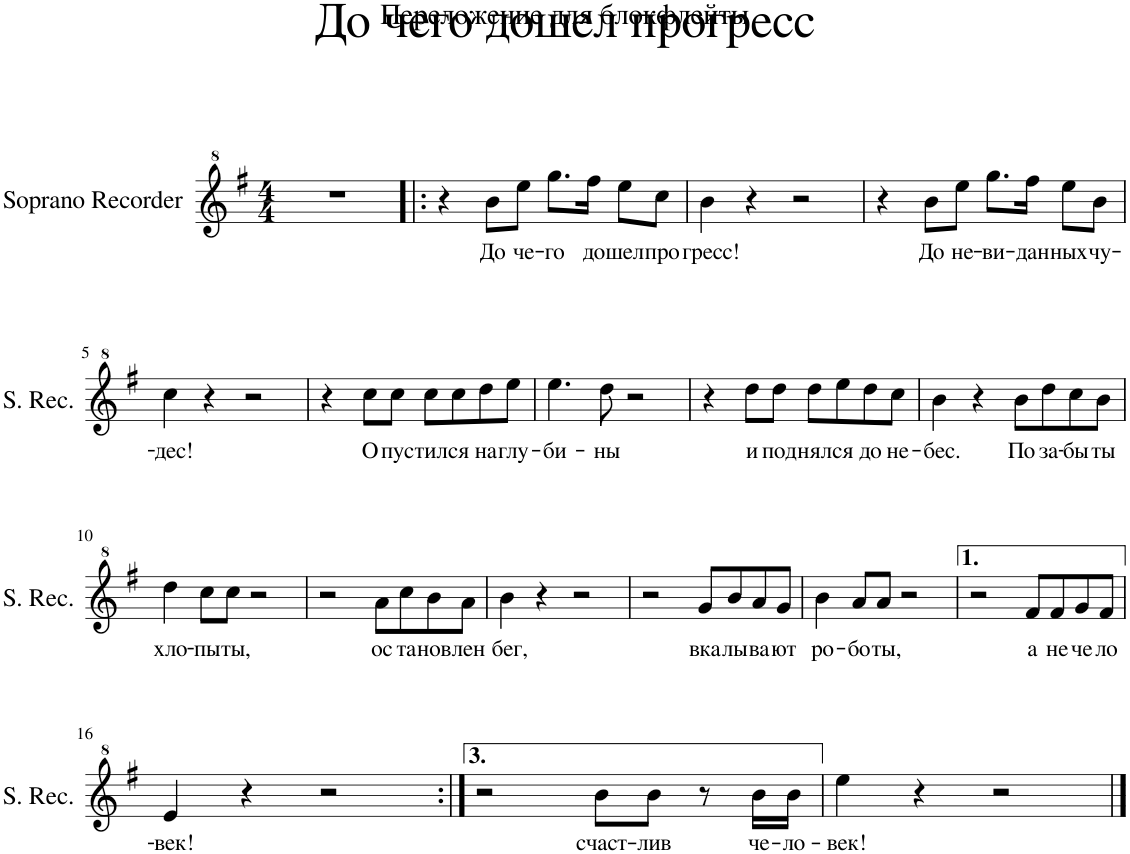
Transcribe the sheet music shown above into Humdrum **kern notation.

**kern	**text
*part1	*part1
*staff1	*staff1
*I"Soprano Recorder	*
*I'S. Rec.	*
*clefG^2	*
*k[f#]	*
*M4/4	*
=1	=1
1r	.
=2!|:	=2!|:
4r	.
!	!LO:LY:b
8bb\L	До
!	!LO:LY:b
8eee\J	че-
!	!LO:LY:b
8.ggg\L	-го
!	!LO:LY:b
16fff#\Jk	до-
!	!LO:LY:b
8eee\L	-шел
!	!LO:LY:b
8ccc\J	про-
=3	=3
!	!LO:LY:b
4bb\	-гресс!
4r	.
2r	.
=4	=4
4r	.
!	!LO:LY:b
8bb\L	До
!	!LO:LY:b
8eee\J	не-
!	!LO:LY:b
8.ggg\L	-ви-
!	!LO:LY:b
16fff#\Jk	-дан-
!	!LO:LY:b
8eee\L	-ных
!	!LO:LY:b
8bb\J	чу-
!!LO:LB:g=z
=5	=5
!	!LO:LY:b
4ccc\	-дес!
4r	.
2r	.
=6	=6
4r	.
!	!LO:LY:b
8ccc\L	О-
!	!LO:LY:b
8ccc\J	-пус-
!	!LO:LY:b
8ccc\L	-тил-
!	!LO:LY:b
8ccc\	-ся
!	!LO:LY:b
8ddd\	на
!	!LO:LY:b
8eee\J	глу-
=7	=7
!	!LO:LY:b
4.eee\	-би-
!	!LO:LY:b
8ddd\	-ны
2r	.
=8	=8
4r	.
!	!LO:LY:b
8ddd\L	и
!	!LO:LY:b
8ddd\J	под-
!	!LO:LY:b
8ddd\L	-нял-
!	!LO:LY:b
8eee\	-ся
!	!LO:LY:b
8ddd\	до
!	!LO:LY:b
8ccc\J	не-
=9	=9
!	!LO:LY:b
4bb\	-бес.
4r	.
!	!LO:LY:b
8bb\L	По-
!	!LO:LY:b
8ddd\	-за-
!	!LO:LY:b
8ccc\	-бы-
!	!LO:LY:b
8bb\J	-ты
!!LO:LB:g=z
=10	=10
!	!LO:LY:b
4ddd\	хло-
!	!LO:LY:b
8ccc\L	-пы-
!	!LO:LY:b
8ccc\J	-ты,
2r	.
=11	=11
2r	.
!	!LO:LY:b
8aa\L	ос-
!	!LO:LY:b
8ccc\	-та-
!	!LO:LY:b
8bb\	-нов-
!	!LO:LY:b
8aa\J	-лен
=12	=12
!	!LO:LY:b
4bb\	бег,
4r	.
2r	.
=13	=13
2r	.
!	!LO:LY:b
8gg/L	вка-
!	!LO:LY:b
8bb/	-лы-
!	!LO:LY:b
8aa/	-ва-
!	!LO:LY:b
8gg/J	-ют
=14	=14
!	!LO:LY:b
4bb\	ро-
!	!LO:LY:b
8aa/L	-бо-
!	!LO:LY:b
8aa/J	-ты,
2r	.
=15	=15
2r	.
!	!LO:LY:b
8ff#/L	а
!	!LO:LY:b
8ff#/	не
!	!LO:LY:b
8gg/	че-
!	!LO:LY:b
8ff#/J	-ло-
!!LO:LB:g=z
=16	=16
!	!LO:LY:b
4ee/	-век!
4r	.
2r	.
=17:|!	=17:|!
2r	.
!	!LO:LY:b
8bb\L	счаст-
!	!LO:LY:b
8bb\J	-лив
8r	.
!	!LO:LY:b
16bb\LL	че-
!	!LO:LY:b
16bb\JJ	-ло-
=18	=18
!	!LO:LY:b
4eee\	-век!
4r	.
2r	.
==	==
*-	*-
